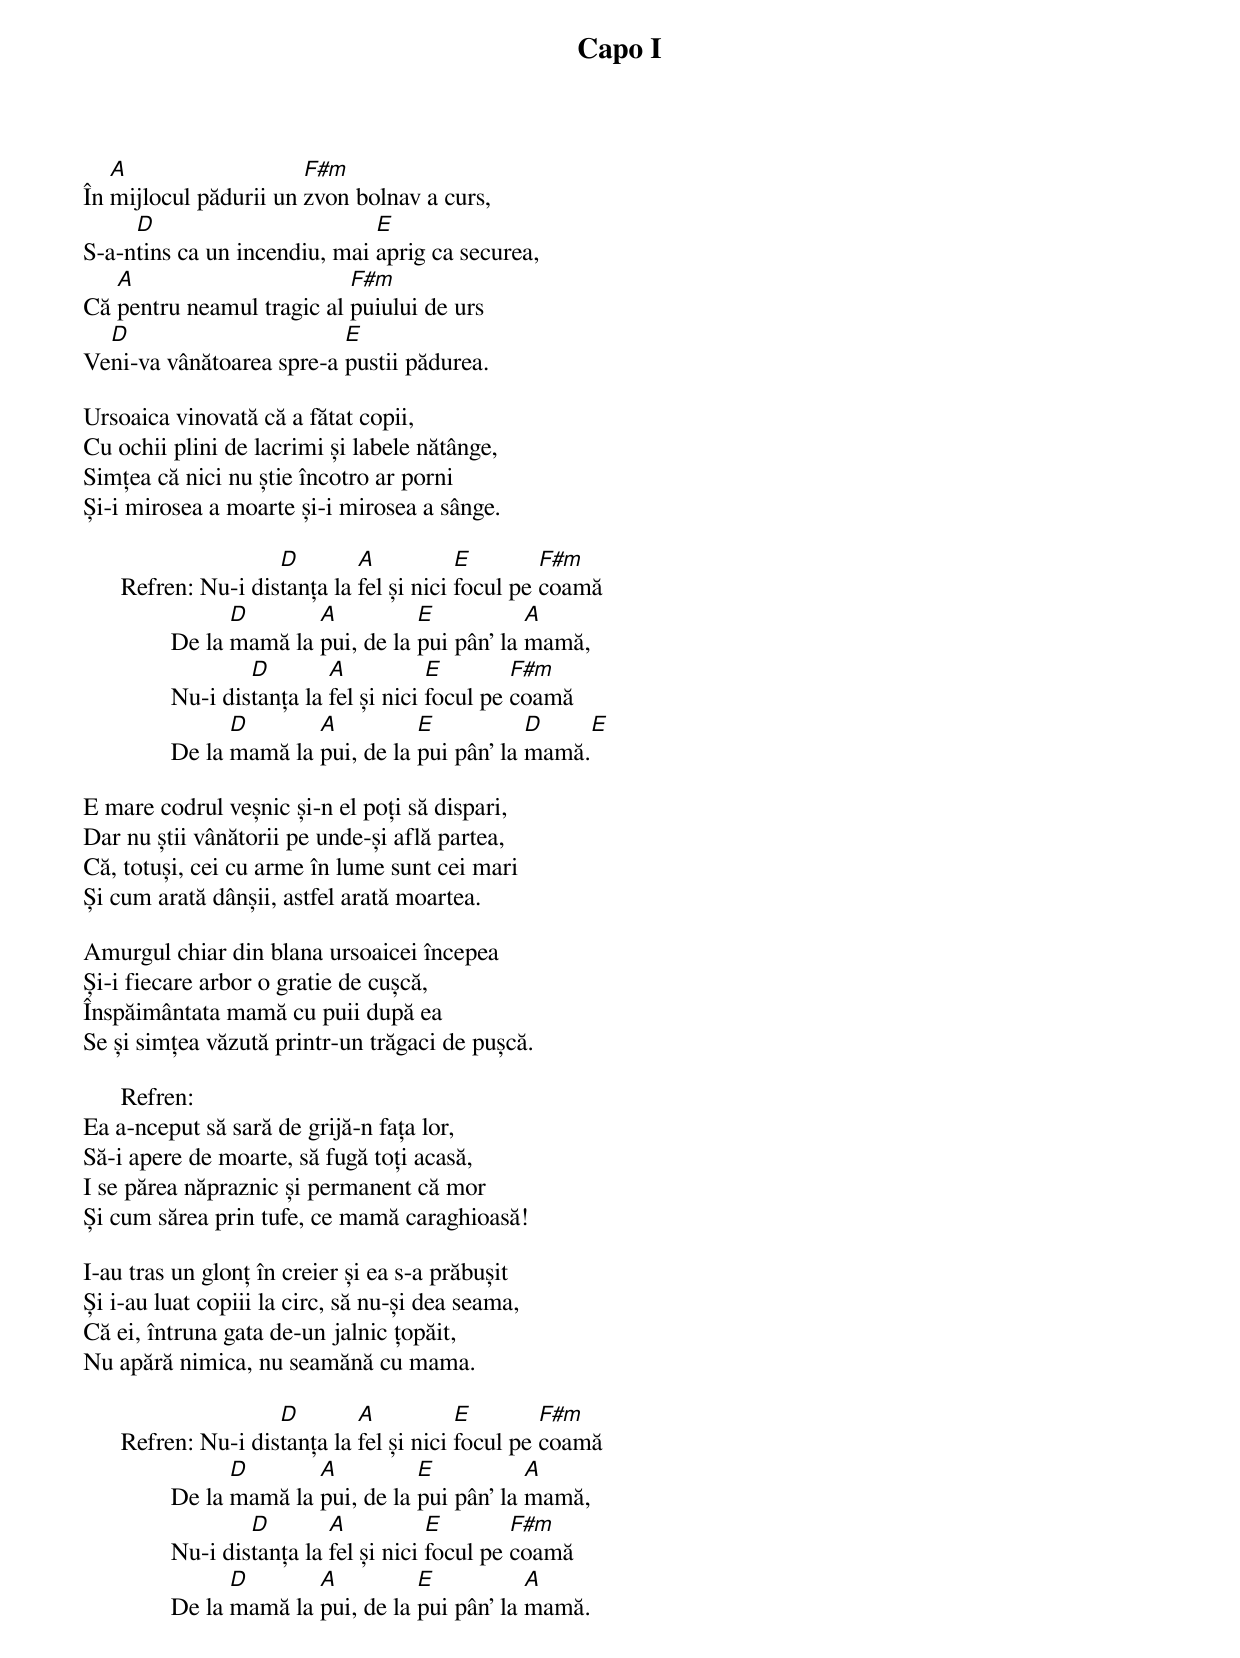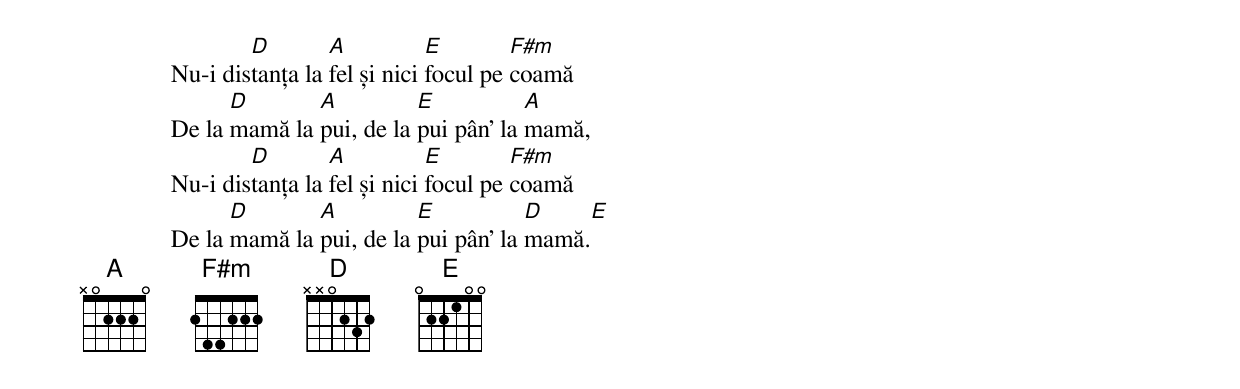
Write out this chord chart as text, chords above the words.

Capo I
   A                   F#m
În mijlocul pădurii un zvon bolnav a curs,
     D                        E
S-a-ntins ca un incendiu, mai aprig ca securea,
   A                       F#m
Că pentru neamul tragic al puiului de urs
  D                       E
Veni-va vânătoarea spre-a pustii pădurea.

Ursoaica vinovată că a fătat copii,
Cu ochii plini de lacrimi și labele nătânge,
Simțea că nici nu știe încotro ar porni
Și-i mirosea a moarte și-i mirosea a sânge.

                      D        A           E        F#m
      Refren: Nu-i distanța la fel și nici focul pe coamă
                    D       A          E           A
              De la mamă la pui, de la pui pân’ la mamă,
                      D        A           E        F#m
              Nu-i distanța la fel și nici focul pe coamă
                    D       A          E           D    E
              De la mamă la pui, de la pui pân’ la mamă.

E mare codrul veșnic și-n el poți să dispari,
Dar nu știi vânătorii pe unde-și află partea,
Că, totuși, cei cu arme în lume sunt cei mari
Și cum arată dânșii, astfel arată moartea.

Amurgul chiar din blana ursoaicei începea
Și-i fiecare arbor o gratie de cușcă,
Înspăimântata mamă cu puii după ea
Se și simțea văzută printr-un trăgaci de pușcă.

      Refren:
Ea a-nceput să sară de grijă-n fața lor,
Să-i apere de moarte, să fugă toți acasă,
I se părea năpraznic și permanent că mor
Și cum sărea prin tufe, ce mamă caraghioasă!

I-au tras un glonț în creier și ea s-a prăbușit
Și i-au luat copiii la circ, să nu-și dea seama,
Că ei, întruna gata de-un jalnic țopăit,
Nu apără nimica, nu seamănă cu mama.

                      D        A           E        F#m
      Refren: Nu-i distanța la fel și nici focul pe coamă
                    D       A          E           A
              De la mamă la pui, de la pui pân’ la mamă,
                      D        A           E        F#m
              Nu-i distanța la fel și nici focul pe coamă
                    D       A          E           A
              De la mamă la pui, de la pui pân’ la mamă.

                      D        A           E        F#m
              Nu-i distanța la fel și nici focul pe coamă
                    D       A          E           A
              De la mamă la pui, de la pui pân’ la mamă,
                      D        A           E        F#m
              Nu-i distanța la fel și nici focul pe coamă
                    D       A          E           D    E
              De la mamă la pui, de la pui pân’ la mamă.
